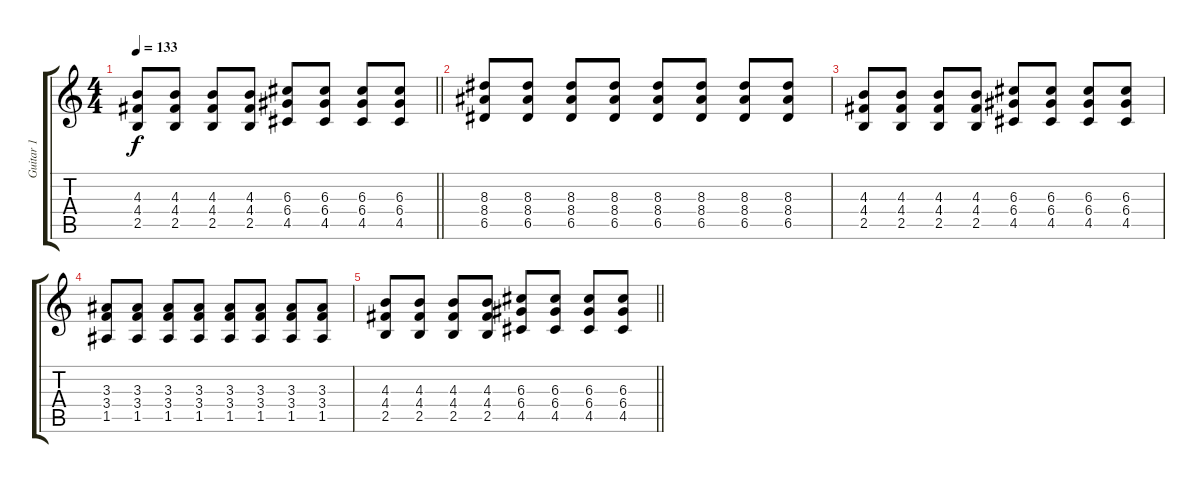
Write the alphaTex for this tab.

\track ("Guitar 1" "Guitar 1") {instrument distortionguitar}
\staff {score tabs}
\tuning (E4 B3 G3 D3 A2 E2) {hide}
\ts (4 4)
\tempo 133
\clef g2
\barLineRight lightlight
\ks c
(4.3 4.4 2.5).8{dy f} (4.3 4.4 2.5).8 (4.3 4.4 2.5).8 (4.3 4.4 2.5).8 (6.3 6.4 4.5).8 (6.3 6.4 4.5).8 (6.3 6.4 4.5).8 (6.3 6.4 4.5).8 |
(8.3 8.4 6.5).8 (8.3 8.4 6.5).8 (8.3 8.4 6.5).8 (8.3 8.4 6.5).8 (8.3 8.4 6.5).8 (8.3 8.4 6.5).8 (8.3 8.4 6.5).8 (8.3 8.4 6.5).8 |
(4.3 4.4 2.5).8 (4.3 4.4 2.5).8 (4.3 4.4 2.5).8 (4.3 4.4 2.5).8 (6.3 6.4 4.5).8 (6.3 6.4 4.5).8 (6.3 6.4 4.5).8 (6.3 6.4 4.5).8 |
(3.3 3.4 1.5).8 (3.3 3.4 1.5).8 (3.3 3.4 1.5).8 (3.3 3.4 1.5).8 (3.3 3.4 1.5).8 (3.3 3.4 1.5).8 (3.3 3.4 1.5).8 (3.3 3.4 1.5).8 |
\barLineRight lightlight
(4.3 4.4 2.5).8 (4.3 4.4 2.5).8 (4.3 4.4 2.5).8 (4.3 4.4 2.5).8 (6.3 6.4 4.5).8 (6.3 6.4 4.5).8 (6.3 6.4 4.5).8 (6.3 6.4 4.5).8
